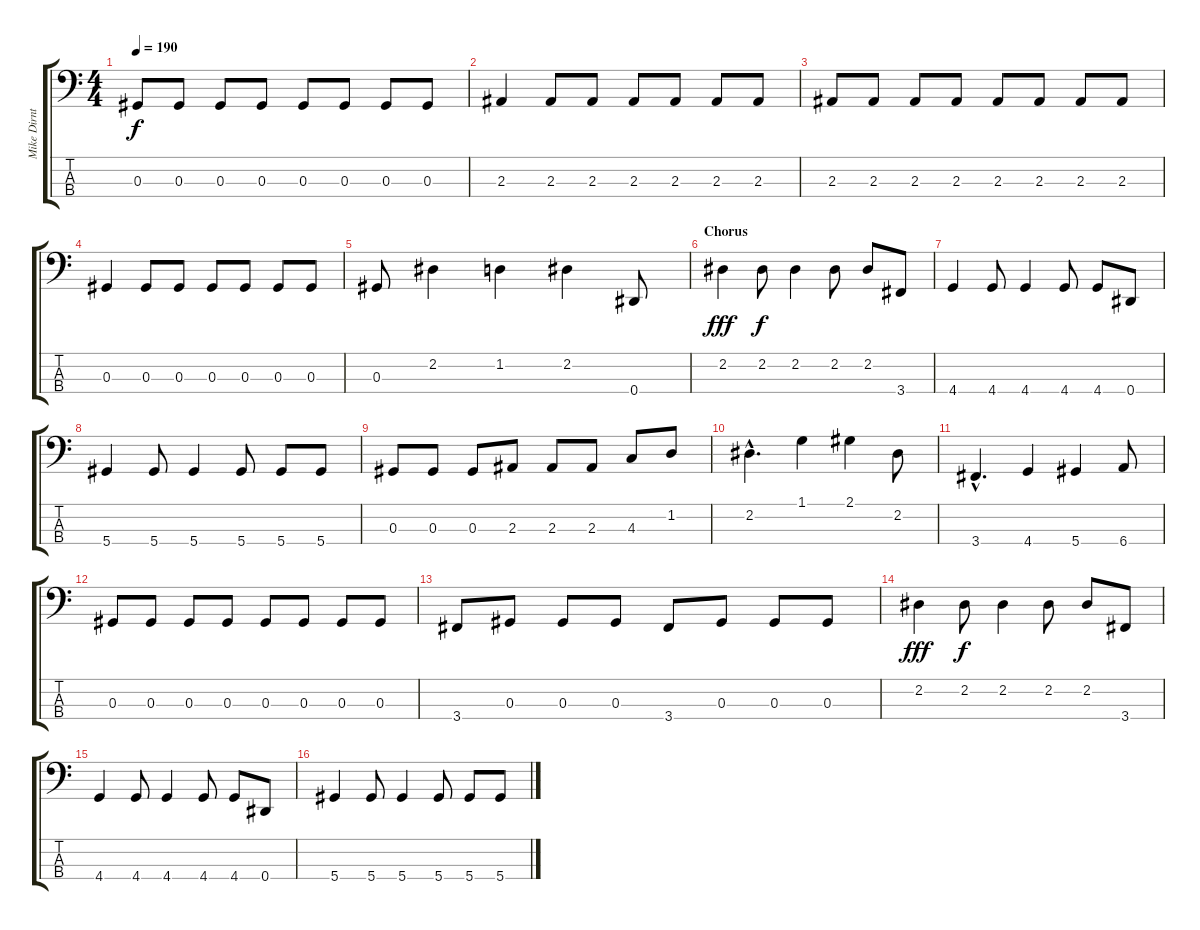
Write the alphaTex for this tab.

\track ("Mike Dirnt (Bass)" "Mike Dirnt") {instrument electricbasspick}
\staff {score tabs}
\tuning (Gb2 Db2 Ab1 Eb1) {hide}
\ts (4 4)
\tempo 190
\clef f4
\ks c
0.3.8{dy f} 0.3.8 0.3.8 0.3.8 0.3.8 0.3.8 0.3.8 0.3.8 |
2.3.4 2.3.8 2.3.8 2.3.8 2.3.8 2.3.8 2.3.8 |
2.3.8 2.3.8 2.3.8 2.3.8 2.3.8 2.3.8 2.3.8 2.3.8 |
0.3.4 0.3.8 0.3.8 0.3.8 0.3.8 0.3.8 0.3.8 |
0.3.8 2.2.4 1.2.4 2.2.4 0.4.8 |
\section ("" "Chorus")
2.2.4{dy fff} 2.2.8{dy f} 2.2.4 2.2.8 2.2.8 3.4.8 |
4.4.4 4.4.8 4.4.4 4.4.8 4.4.8 0.4.8 |
5.4.4 5.4.8 5.4.4 5.4.8 5.4.8 5.4.8 |
0.3.8 0.3.8 0.3.8 2.3.8 2.3.8 2.3.8 4.3.8 1.2.8 |
2.2{hac}.4{d} 1.1.4 2.1.4 2.2.8 |
3.4{hac}.4{d} 4.4.4 5.4.4 6.4.8 |
0.3.8 0.3.8 0.3.8 0.3.8 0.3.8 0.3.8 0.3.8 0.3.8 |
3.4.8 0.3.8 0.3.8 0.3.8 3.4.8 0.3.8 0.3.8 0.3.8 |
2.2.4{dy fff} 2.2.8{dy f} 2.2.4 2.2.8 2.2.8 3.4.8 |
4.4.4 4.4.8 4.4.4 4.4.8 4.4.8 0.4.8 |
5.4.4 5.4.8 5.4.4 5.4.8 5.4.8 5.4.8
